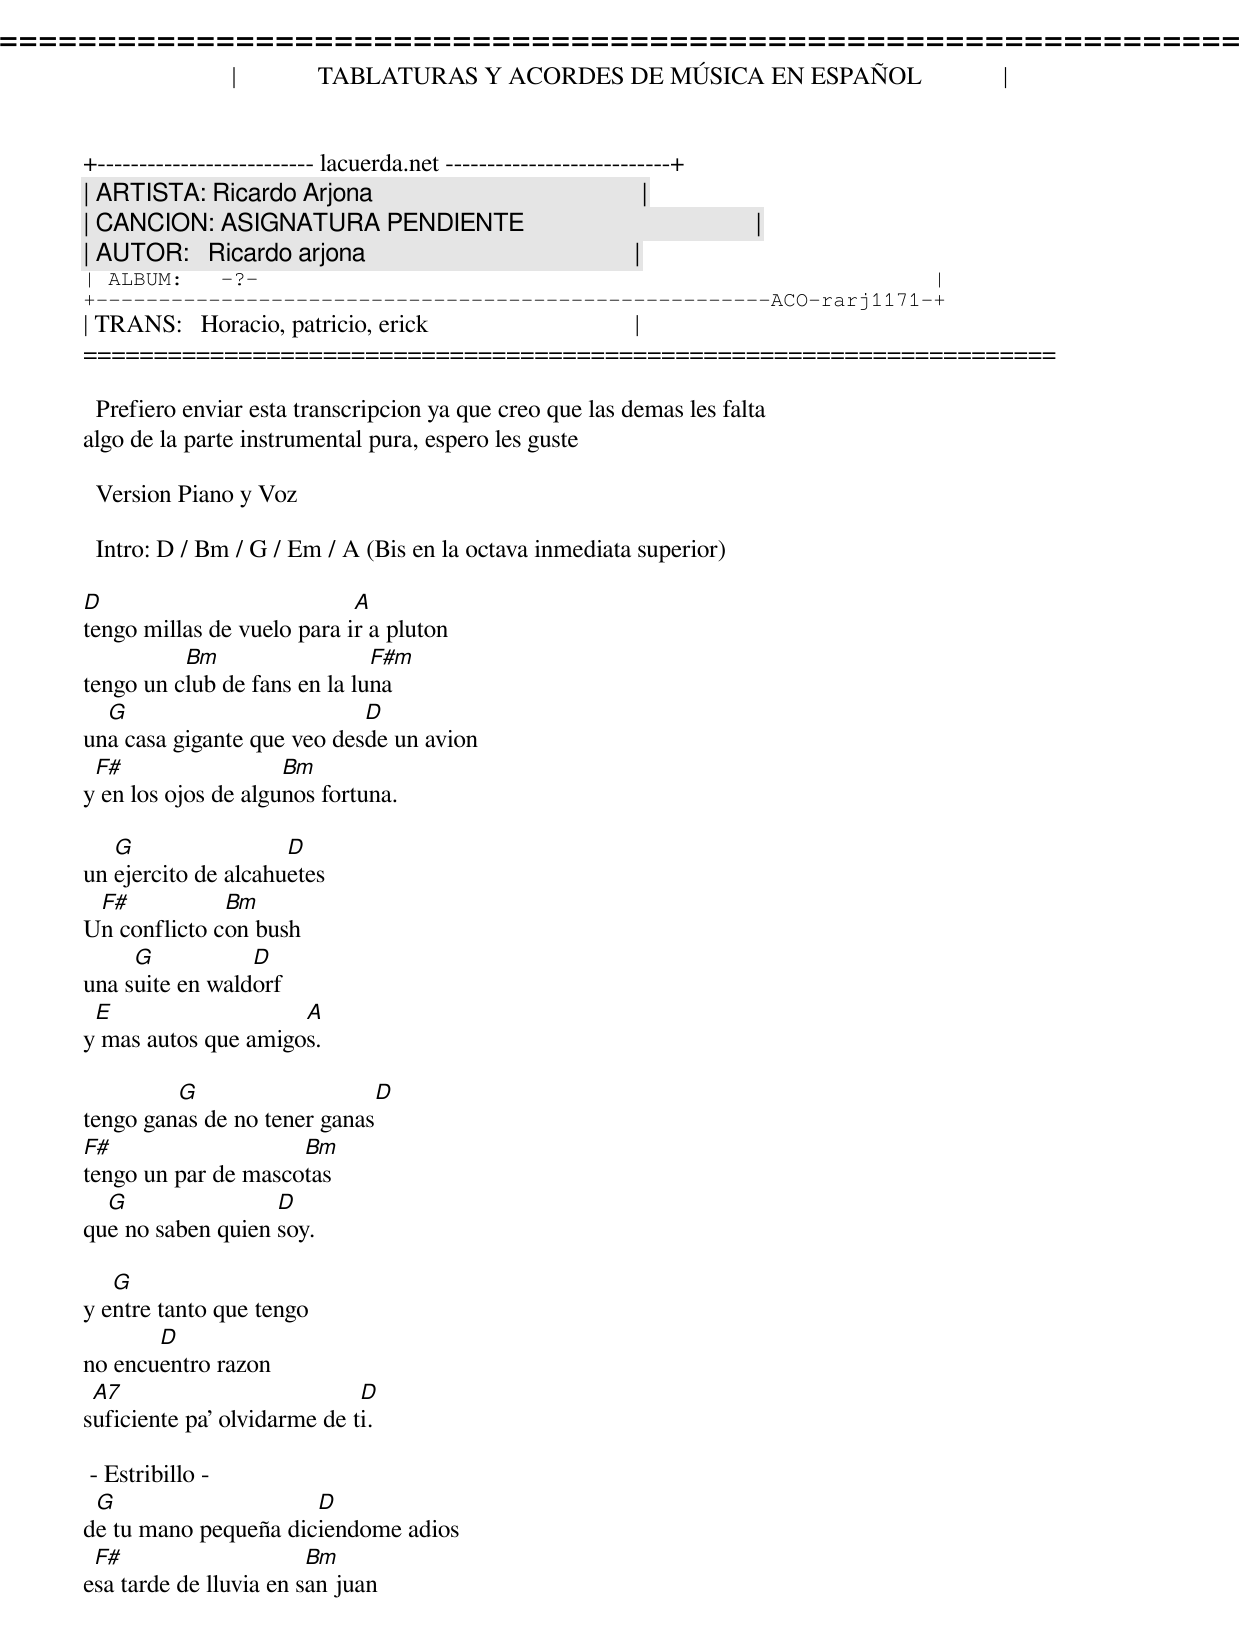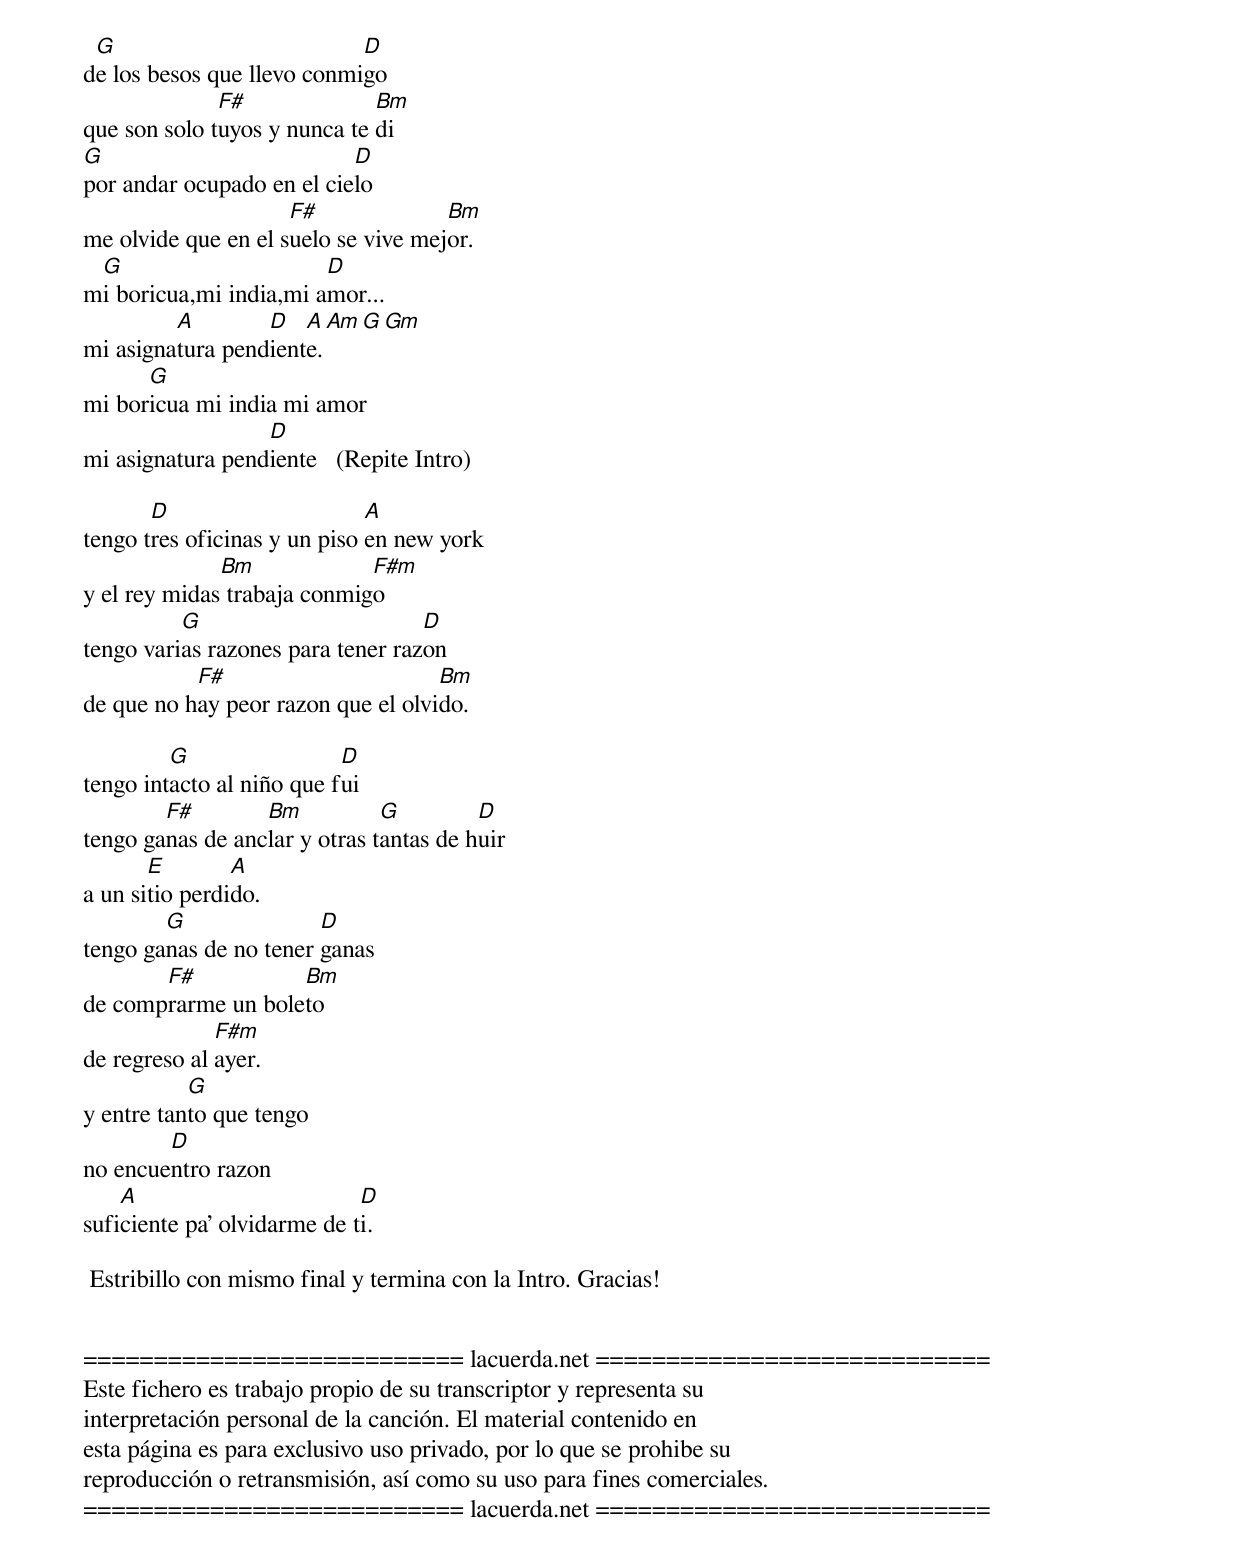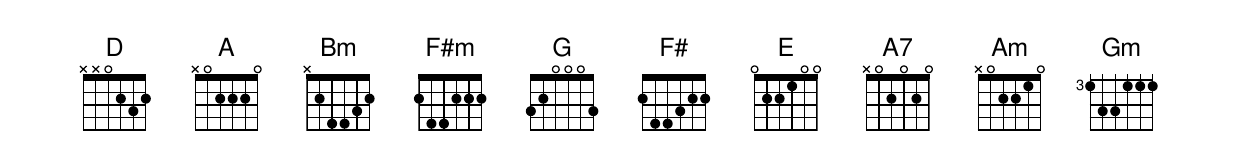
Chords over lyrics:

=====================================================================
|             TABLATURAS Y ACORDES DE MÚSICA EN ESPAÑOL             |
+-------------------------- lacuerda.net ---------------------------+
| ARTISTA: Ricardo Arjona                                           |
| CANCION: ASIGNATURA PENDIENTE                                     |
| AUTOR:   Ricardo arjona                                           |
| ALBUM:   -?-                                                      |
+------------------------------------------------------ACO-rarj1171-+
| TRANS:   Horacio, patricio, erick                                 |
=====================================================================

  Prefiero enviar esta transcripcion ya que creo que las demas les falta
algo de la parte instrumental pura, espero les guste

  Version Piano y Voz

  Intro: D / Bm / G / Em / A (Bis en la octava inmediata superior)

D                           A
tengo millas de vuelo para ir a pluton
          Bm                  F#m
tengo un club de fans en la luna
  G                         D
una casa gigante que veo desde un avion
 F#                  Bm
y en los ojos de algunos fortuna.

   G                 D
un ejercito de alcahuetes
 F#           Bm
Un conflicto con bush
     G           D
una suite en waldorf
 E                   A
y mas autos que amigos.

         G                   D
tengo ganas de no tener ganas
F#                   Bm
tengo un par de mascotas
  G                D
que no saben quien soy.

   G
y entre tanto que tengo
       D
no encuentro razon
 A7                          D
suficiente pa' olvidarme de ti.

 - Estribillo -
 G                    D
de tu mano pequeña diciendome adios
 F#                     Bm
esa tarde de lluvia en san juan
 G                          D
de los besos que llevo conmigo
              F#              Bm
que son solo tuyos y nunca te di
G                          D
por andar ocupado en el cielo
                     F#              Bm
me olvide que en el suelo se vive mejor.
 G                      D
mi boricua,mi india,mi amor...
         A        D   A Am G Gm
mi asignatura pendiente.
      G
mi boricua mi india mi amor
                  D
mi asignatura pendiente   (Repite Intro)

       D                      A
tengo tres oficinas y un piso en new york
              Bm             F#m
y el rey midas trabaja conmigo
          G                        D
tengo varias razones para tener razon
           F#                       Bm
de que no hay peor razon que el olvido.

         G                 D
tengo intacto al niño que fui
        F#        Bm           G         D
tengo ganas de anclar y otras tantas de huir
       E        A
a un sitio perdido.
        G               D
tengo ganas de no tener ganas
       F#           Bm
de comprarme un boleto
              F#m
de regreso al ayer.
           G
y entre tanto que tengo
        D
no encuentro razon
    A                        D
suficiente pa' olvidarme de ti.

 Estribillo con mismo final y termina con la Intro. Gracias!


=========================== lacuerda.net ============================
Este fichero es trabajo propio de su transcriptor y representa su
interpretación personal de la canción. El material contenido en
esta página es para exclusivo uso privado, por lo que se prohibe su
reproducción o retransmisión, así como su uso para fines comerciales.
=========================== lacuerda.net ============================
